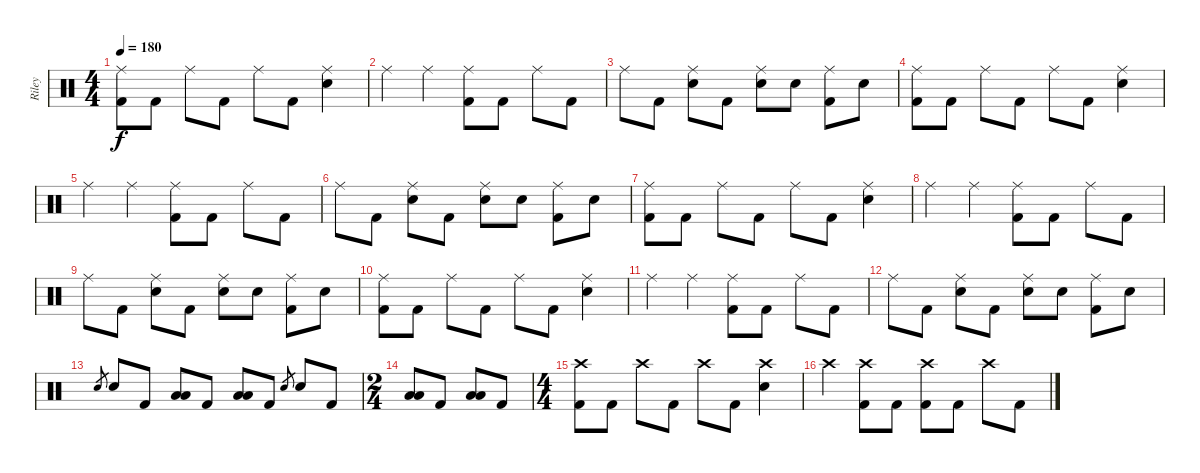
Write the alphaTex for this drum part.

\track ("Riley" "Riley") {instrument percussion}
\staff {score}
\articulation defaults
\ts (4 4)
\tempo 180
\clef neutral
\ks c
("Ride (middle)" "Kick (hit) 2").8{dy f} "Kick (hit) 2".8 "Ride (middle)".8 "Kick (hit) 2".8 "Ride (middle)".8 "Kick (hit) 2".8 ("Ride (middle)" "Electric Snare (hit)").4 |
"Ride (middle)".4 "Ride (middle)".4 ("Ride (middle)" "Kick (hit) 2").8 "Kick (hit) 2".8 "Ride (middle)".8 "Kick (hit) 2".8 |
"Ride (middle)".8 "Kick (hit) 2".8 ("Ride (middle)" "Electric Snare (hit)").8 "Kick (hit) 2".8 ("Ride (middle)" "Electric Snare (hit)").8 "Electric Snare (hit)".8 ("Ride (middle)" "Kick (hit) 2").8 "Electric Snare (hit)".8 |
("Ride (middle)" "Kick (hit) 2").8 "Kick (hit) 2".8 "Ride (middle)".8 "Kick (hit) 2".8 "Ride (middle)".8 "Kick (hit) 2".8 ("Ride (middle)" "Electric Snare (hit)").4 |
"Ride (middle)".4 "Ride (middle)".4 ("Ride (middle)" "Kick (hit) 2").8 "Kick (hit) 2".8 "Ride (middle)".8 "Kick (hit) 2".8 |
"Ride (middle)".8 "Kick (hit) 2".8 ("Ride (middle)" "Electric Snare (hit)").8 "Kick (hit) 2".8 ("Ride (middle)" "Electric Snare (hit)").8 "Electric Snare (hit)".8 ("Ride (middle)" "Kick (hit) 2").8 "Electric Snare (hit)".8 |
("Ride (middle)" "Kick (hit) 2").8 "Kick (hit) 2".8 "Ride (middle)".8 "Kick (hit) 2".8 "Ride (middle)".8 "Kick (hit) 2".8 ("Ride (middle)" "Electric Snare (hit)").4 |
"Ride (middle)".4 "Ride (middle)".4 ("Ride (middle)" "Kick (hit) 2").8 "Kick (hit) 2".8 "Ride (middle)".8 "Kick (hit) 2".8 |
"Ride (middle)".8 "Kick (hit) 2".8 ("Ride (middle)" "Electric Snare (hit)").8 "Kick (hit) 2".8 ("Ride (middle)" "Electric Snare (hit)").8 "Electric Snare (hit)".8 ("Ride (middle)" "Kick (hit) 2").8 "Electric Snare (hit)".8 |
("Ride (middle)" "Kick (hit) 2").8 "Kick (hit) 2".8 "Ride (middle)".8 "Kick (hit) 2".8 "Ride (middle)".8 "Kick (hit) 2".8 ("Ride (middle)" "Electric Snare (hit)").4 |
"Ride (middle)".4 "Ride (middle)".4 ("Ride (middle)" "Kick (hit) 2").8 "Kick (hit) 2".8 "Ride (middle)".8 "Kick (hit) 2".8 |
"Ride (middle)".8 "Kick (hit) 2".8 ("Ride (middle)" "Electric Snare (hit)").8 "Kick (hit) 2".8 ("Ride (middle)" "Electric Snare (hit)").8 "Electric Snare (hit)".8 ("Ride (middle)" "Kick (hit) 2").8 "Electric Snare (hit)".8 |
"Electric Snare (hit)".8{gr} "Electric Snare (hit)".8 "Kick (hit) 2".8 ("Low Tom (hit)" "Low Floor Tom (hit)").8 "Kick (hit) 2".8 ("Low Tom (hit)" "Low Floor Tom (hit)").8 "Kick (hit) 2".8 "Electric Snare (hit)".8{gr} "Electric Snare (hit)".8 "Kick (hit) 2".8 |
\ts (2 4)
("Low Tom (hit)" "Low Floor Tom (hit)").8 "Kick (hit) 2".8 ("Low Tom (hit)" "Low Floor Tom (hit)").8 "Kick (hit) 2".8 |
\ts (4 4)
("Crash high (hit)" "Kick (hit) 2").8 "Kick (hit) 2".8 "Crash high (hit)".8 "Kick (hit) 2".8 "Crash high (hit)".8 "Kick (hit) 2".8 ("Crash high (hit)" "Electric Snare (hit)").4 |
"Crash high (hit)".4 ("Crash high (hit)" "Kick (hit) 2").8 "Kick (hit) 2".8 ("Crash high (hit)" "Kick (hit) 2").8 "Kick (hit) 2".8 "Crash high (hit)".8 "Kick (hit) 2".8
